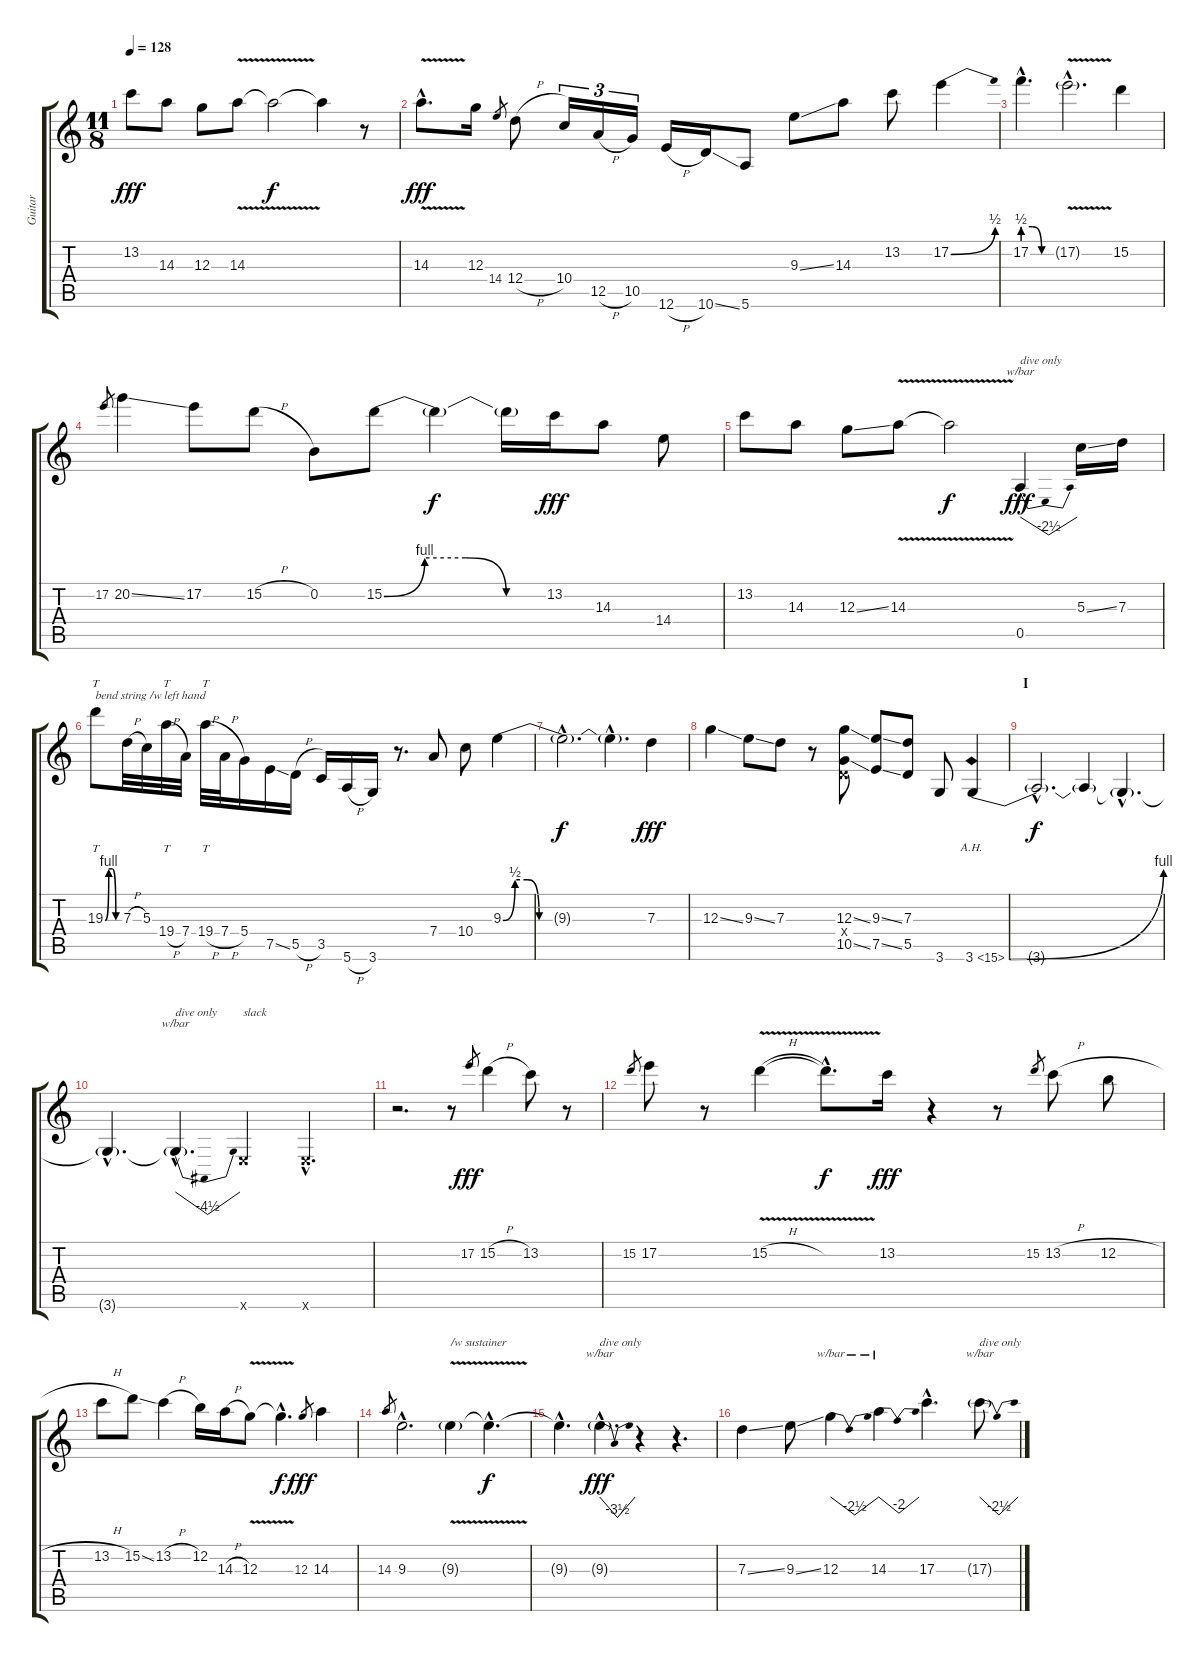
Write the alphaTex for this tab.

\track ("Guitar" "Guitar") {instrument distortionguitar}
\staff {score tabs}
\tuning (E4 B3 G3 D3 A2 E2) {hide}
\ts (11 8)
\tempo 128
\clef g2
\ks c
13.2.8{dy fff} 14.3.8 12.3.8 14.3{v}.8 14.3{t}.2{dy f} 14.3{t}.4 r.8 |
14.3{v hac}.8{d dy fff} 12.3.16 14.4.8{gr} 12.4{h}.8 10.4.16{tu (3 2)} 12.5{h}.16{tu (3 2)} 10.5.16{tu (3 2)} 12.6{h}.16 10.6{ss}.16 5.6.8 9.3{ss}.8 14.3.8 13.2.8 17.2{be (bend 0 0 60 2)}.4 |
17.2{be (custom 0 2 20 2 40 0 60 0) hac}.4{d} 17.2{v g hac}.2{d} 15.2.4 |
17.2.8{gr} 20.2{ss}.4 17.2.8 15.2{h}.8 0.2.8 15.2{be (custom 0 0 15 4 30 4 45 0 60 0)}.8 15.2{t}.4{dy f} 15.2{t}.16 13.2.16{dy fff} 14.3.8 14.4.8 |
13.2.8 14.3.8 12.3{ss}.8 14.3{v}.8 14.3{t}.2{dy f} 0.5.4{tbe (dip default 0 0 30 -10 60 0) txt "dive only" dy fff volume 0} 5.3{ss}.16{volume 16} 7.3.16 |
19.3{be (custom 0 0 15 4 30 4 45 0 60 0)}.8{tt txt "bend string /w left hand"} 7.3{h}.32 5.3.32 19.4{h}.32{tt} 7.4.32 19.4{h}.32{tt} 7.4{h}.32 5.4.16 7.5{ss}.16 5.5{h}.16 3.5.16 5.6{h}.16 3.6.16 r.8{d} 7.4.8 10.4.8 9.3{be (custom 0 0 5 2 10 2 15 0 60 0)}.4 |
9.3{hac t}.2{d dy f} 9.3{hac t}.4{d} 7.3.4{dy fff} |
12.3{ss}.4 9.3{ss}.8 7.3.8 r.8 (12.3{ss} 0.4{x} 10.5{ss}).8 (9.3{ss} 7.5{ss}).8 (7.3 5.5).8 3.6.8 3.6{be (bend 0 0 60 4) ah 12}.4 |
\section ("" "I")
3.6{hac t}.2{d dy f} 3.6{t}.4 3.6{hac t}.4{d} |
3.6{hac t}.4{d} 3.6{hac t}.4{d tbe (dip default 0 0 30 -18 60 0) txt "dive only" volume 0} 0.6{x}.4{txt "slack" volume 16} 0.6{hac x}.4{d} |
r.2{d} r.8 17.2.8{gr dy fff} 15.2{h}.4 13.2.8 r.8 |
15.2.8{gr} 17.2.8 r.8 15.2{v h}.4 15.2{hac t}.8{d dy f} 13.2.16{dy fff} r.4 r.8 15.2.8{gr} 13.2{h}.8 12.2{h}.8 |
13.2{h}.8 15.2{ss}.8 13.2{h}.4 12.2.16 14.3{h}.16 12.3{v}.8 12.3{hac t}.4{d dy f} 12.3.8{gr dy fff} 14.3.4 |
14.3.8{gr} 9.3{hac}.2{d} 9.3{v g}.4{txt "/w sustainer"} 9.3{hac t}.4{d dy f volume 0} |
9.3{hac t}.4{d} 9.3{g hac}.4{d tbe (dip default 0 0 30 -14 60 0) txt "dive only" dy fff} r.4 r.4{d} |
7.3{ss}.4{volume 16} 9.3{ss}.8 12.3.4{tbe (dip default 0 0 30 -10 60 0)} 14.3.4{tbe (dip default 0 0 30 -8 60 0)} 17.3{hac}.4{d} 17.3{g}.8{tbe (dip default 0 0 30 -10 60 0) txt "dive only" volume 0}
